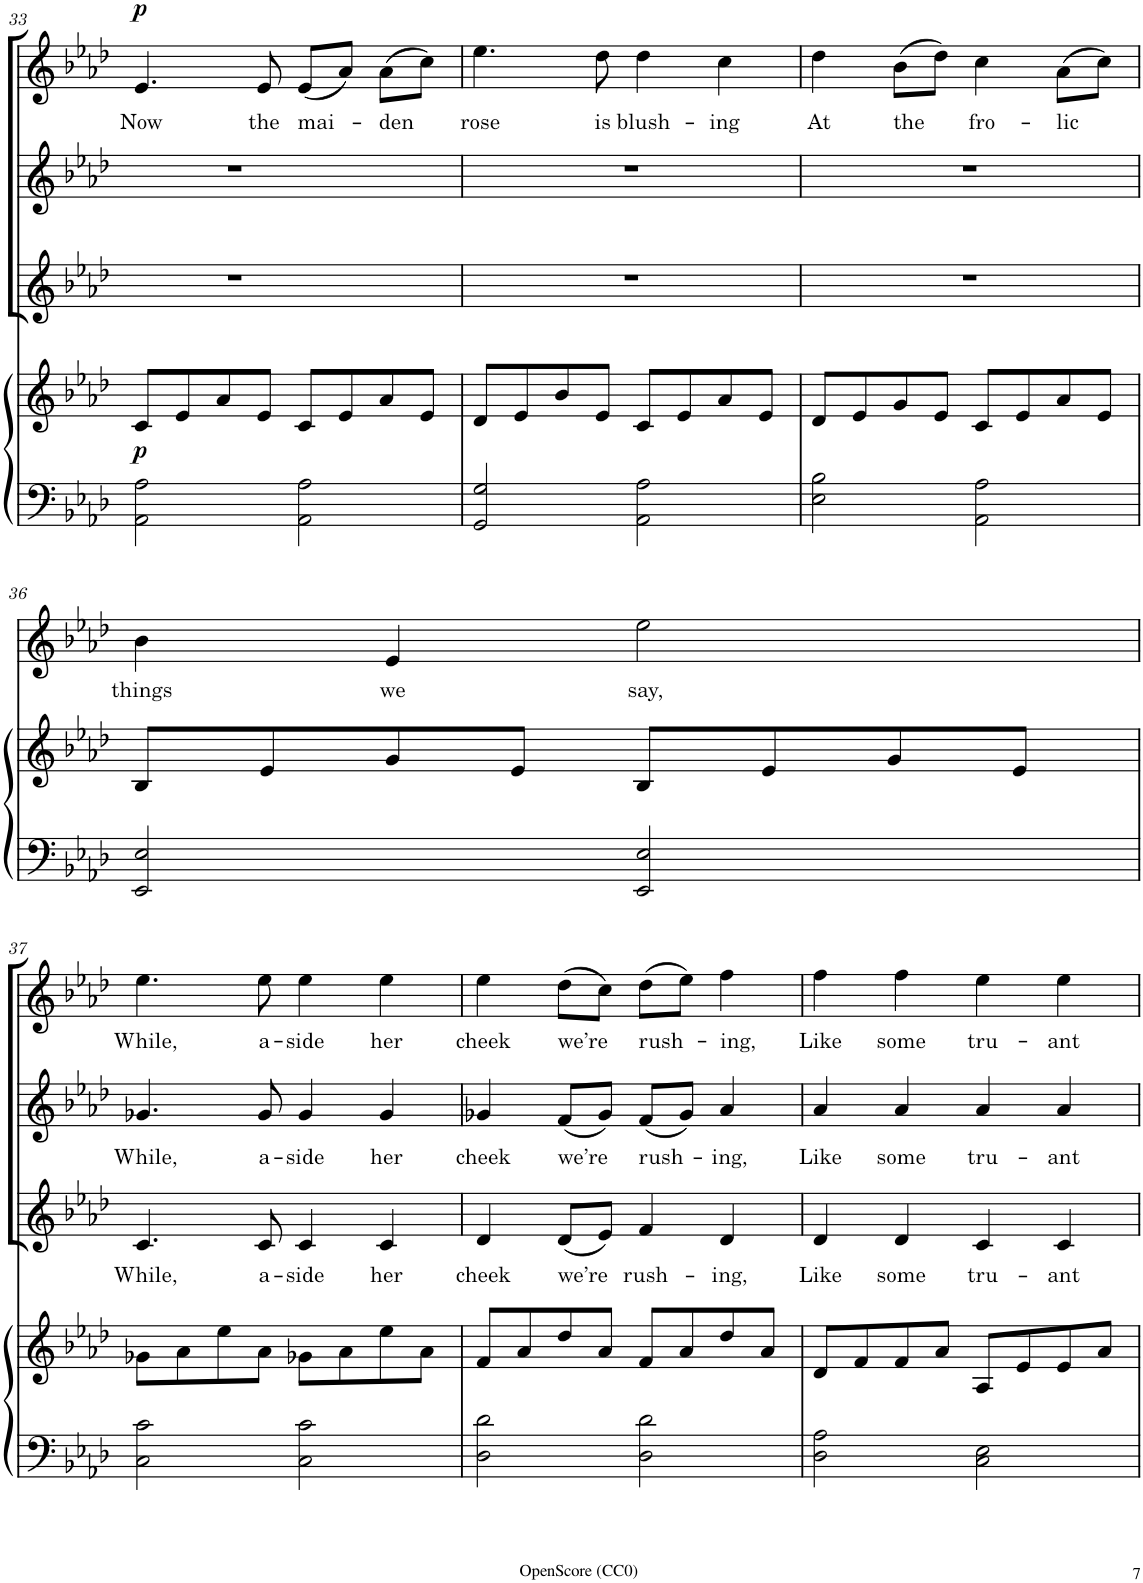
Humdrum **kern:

**kern	**kern	**dynam	**kern	**text	**kern	**text	**kern	**text	**dynam
*part4	*part4	*part4	*part3	*part3	*part2	*part2	*part1	*part1	*part1
*staff5	*staff4	*staff4/5	*staff3	*staff3	*staff2	*staff2	*staff1	*staff1	*staff1
*I"Piano	*	*	*I"Voice 3	*	*I"Voice 2	*	*I"Voice 1	*	*
*I'Pno	*	*	*	*	*	*	*	*	*
!!LO:PB:g=z
*clefF4	*clefG2	*	*clefG2	*	*clefG2	*	*clefG2	*	*
*k[b-e-a-d-]	*k[b-e-a-d-]	*	*k[b-e-a-d-]	*	*k[b-e-a-d-]	*	*k[b-e-a-d-]	*	*
*M2/2	*M2/2	*	*M2/2	*	*M2/2	*	*M2/2	*	*
*met(c|)	*met(c|)	*	*met(c|)	*	*met(c|)	*	*met(c|)	*	*
=33	=33	=33	=33	=33	=33	=33	=33	=33	=33
*	*	*	*^	*	*^	*	*	*	*
!	!	!LO:DY:b	!	!	!	!	!	!	!	!LO:LY:b	!LO:DY:a
2AA-\ 2A-\	8c/L	p	1r	4d-	.	1r	4d-	.	4.e-/	Now	p
.	8e-/	.	.	.	.	.	.	.	.	.	.
.	8a-/	.	.	2.ryy	.	.	2.ryy	.	.	.	.
!	!	!	!	!	!	!	!	!	!	!LO:LY:b	!
.	8e-/J	.	.	.	.	.	.	.	8e-/	the	.
!	!	!	!	!	!	!	!	!	!	!LO:LY:b	!
2AA-\ 2A-\	8c/L	.	.	.	.	.	.	.	(8e-/L	mai-	.
.	8e-/	.	.	.	.	.	.	.	8a-/J)	.	.
!	!	!	!	!	!	!	!	!	!	!LO:LY:b	!
.	8a-/	.	.	.	.	.	.	.	(8a-\L	-den	.
.	8e-/J	.	.	.	.	.	.	.	8cc\J)	.	.
*	*	*	*v	*v	*	*	*	*	*	*	*
*	*	*	*	*	*v	*v	*	*	*	*
=34	=34	=34	=34	=34	=34	=34	=34	=34	=34
!	!	!	!	!	!	!	!	!LO:LY:b	!
2GG/ 2G/	8d-/L	.	1r	.	1r	.	4.ee-\	rose	.
.	8e-/	.	.	.	.	.	.	.	.
.	8b-/	.	.	.	.	.	.	.	.
!	!	!	!	!	!	!	!	!LO:LY:b	!
.	8e-/J	.	.	.	.	.	8dd-\	is	.
!	!	!	!	!	!	!	!	!LO:LY:b	!
2AA-\ 2A-\	8c/L	.	.	.	.	.	4dd-\	blush-	.
.	8e-/	.	.	.	.	.	.	.	.
!	!	!	!	!	!	!	!	!LO:LY:b	!
.	8a-/	.	.	.	.	.	4cc\	-ing	.
.	8e-/J	.	.	.	.	.	.	.	.
=35	=35	=35	=35	=35	=35	=35	=35	=35	=35
!	!	!	!	!	!	!	!	!LO:LY:b	!
2E-\ 2B-\	8d-/L	.	1r	.	1r	.	4dd-\	At	.
.	8e-/	.	.	.	.	.	.	.	.
!	!	!	!	!	!	!	!	!LO:LY:b	!
.	8g/	.	.	.	.	.	(8b-\L	the	.
.	8e-/J	.	.	.	.	.	8dd-\J)	.	.
!	!	!	!	!	!	!	!	!LO:LY:b	!
2AA-\ 2A-\	8c/L	.	.	.	.	.	4cc\	fro-	.
.	8e-/	.	.	.	.	.	.	.	.
!	!	!	!	!	!	!	!	!LO:LY:b	!
.	8a-/	.	.	.	.	.	(8a-\L	-lic	.
.	8e-/J	.	.	.	.	.	8cc\J)	.	.
!!LO:LB:g=z
=36	=36	=36	=36	=36	=36	=36	=36	=36	=36
!	!	!	!	!	!	!	!	!LO:LY:b	!
2EE-/ 2E-/	8B-/L	.	1r	.	1r	.	4b-\	things	.
.	8e-/	.	.	.	.	.	.	.	.
!	!	!	!	!	!	!	!	!LO:LY:b	!
.	8g/	.	.	.	.	.	4e-/	we	.
.	8e-/J	.	.	.	.	.	.	.	.
!	!	!	!	!	!	!	!	!LO:LY:b	!
2EE-/ 2E-/	8B-/L	.	.	.	.	.	2ee-\	say,	.
.	8e-/	.	.	.	.	.	.	.	.
.	8g/	.	.	.	.	.	.	.	.
.	8e-/J	.	.	.	.	.	.	.	.
!!LO:LB:g=z
=37	=37	=37	=37	=37	=37	=37	=37	=37	=37
!	!	!	!	!LO:LY:b	!	!LO:LY:b	!	!LO:LY:b	!
2C\ 2c\	8g-X\L	.	4.c/	While,	4.g-X/	While,	4.ee-\	While,	.
.	8a-\	.	.	.	.	.	.	.	.
.	8ee-\	.	.	.	.	.	.	.	.
!	!	!	!	!LO:LY:b	!	!LO:LY:b	!	!LO:LY:b	!
.	8a-\J	.	8c/	a-	8g-/	a-	8ee-\	a-	.
!	!	!	!	!LO:LY:b	!	!LO:LY:b	!	!LO:LY:b	!
2C\ 2c\	8g-X\L	.	4c/	-side	4g-/	-side	4ee-\	-side	.
.	8a-\	.	.	.	.	.	.	.	.
!	!	!	!	!LO:LY:b	!	!LO:LY:b	!	!LO:LY:b	!
.	8ee-\	.	4c/	her	4g-/	her	4ee-\	her	.
.	8a-\J	.	.	.	.	.	.	.	.
=38	=38	=38	=38	=38	=38	=38	=38	=38	=38
!	!	!	!	!LO:LY:b	!	!LO:LY:b	!	!LO:LY:b	!
2D-\ 2d-\	8f/L	.	4d-/	cheek	4g-X/	cheek	4ee-\	cheek	.
.	8a-/	.	.	.	.	.	.	.	.
!	!	!	!	!LO:LY:b	!	!LO:LY:b	!	!LO:LY:b	!
.	8dd-/	.	(8d-/L	we’re	(8f/L	we’re	(8dd-\L	we’re	.
.	8a-/J	.	8e-/J)	.	8g-/J)	.	8cc\J)	.	.
!	!	!	!	!LO:LY:b	!	!LO:LY:b	!	!LO:LY:b	!
2D-\ 2d-\	8f/L	.	4f/	rush-	(8f/L	rush-	(8dd-\L	rush-	.
.	8a-/	.	.	.	8g-/J)	.	8ee-\J)	.	.
!	!	!	!	!LO:LY:b	!	!LO:LY:b	!	!LO:LY:b	!
.	8dd-/	.	4d-/	-ing,	4a-/	-ing,	4ff\	-ing,	.
.	8a-/J	.	.	.	.	.	.	.	.
=39	=39	=39	=39	=39	=39	=39	=39	=39	=39
!	!	!	!	!LO:LY:b	!	!LO:LY:b	!	!LO:LY:b	!
2D-\ 2A-\	8d-/L	.	4d-/	Like	4a-/	Like	4ff\	Like	.
.	8f/	.	.	.	.	.	.	.	.
!	!	!	!	!LO:LY:b	!	!LO:LY:b	!	!LO:LY:b	!
.	8f/	.	4d-/	some	4a-/	some	4ff\	some	.
.	8a-/J	.	.	.	.	.	.	.	.
!	!	!	!	!LO:LY:b	!	!LO:LY:b	!	!LO:LY:b	!
2C\ 2E-\	8A-/L	.	4c/	tru-	4a-/	tru-	4ee-\	tru-	.
.	8e-/	.	.	.	.	.	.	.	.
!	!	!	!	!LO:LY:b	!	!LO:LY:b	!	!LO:LY:b	!
.	8e-/	.	4c/	-ant	4a-/	-ant	4ee-\	-ant	.
.	8a-/J	.	.	.	.	.	.	.	.
=	=	=	=	=	=	=	=	=	=
*-	*-	*-	*-	*-	*-	*-	*-	*-	*-
